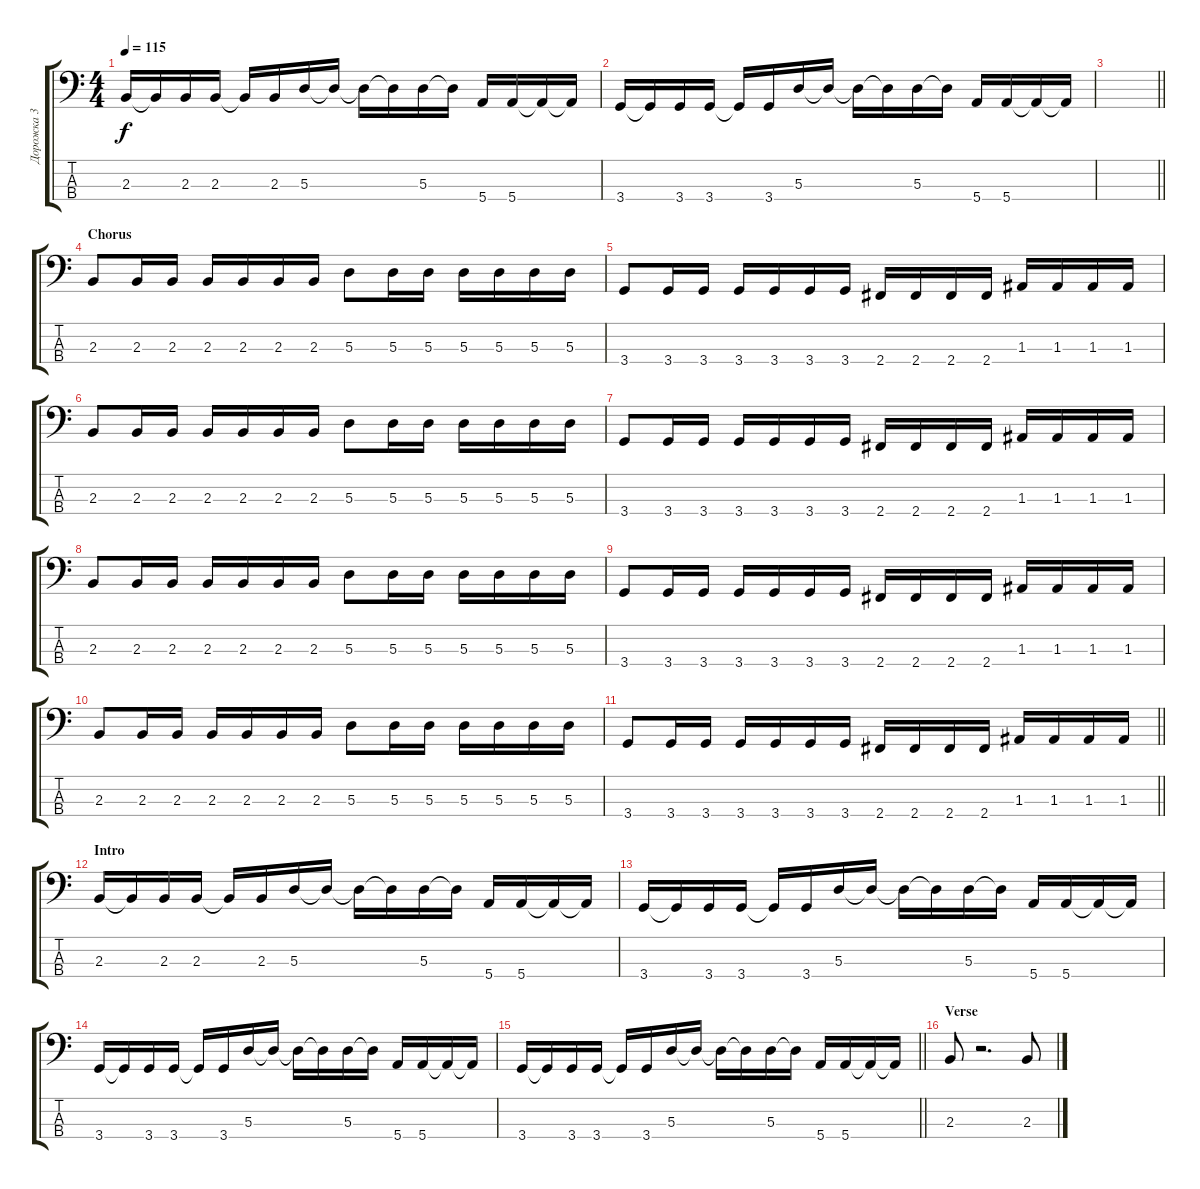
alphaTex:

\track ("Дорожка 3" "Дорожка 3") {instrument electricbassfinger}
\staff {score tabs}
\tuning (G2 D2 A1 E1) {hide}
\ts (4 4)
\tempo 115
\clef f4
\ks c
2.3.16{dy f} 2.3{t}.16 2.3.16 2.3.16 2.3{t}.16 2.3.16 5.3.16 5.3{t}.16 5.3{t}.16 5.3{t}.16 5.3.16 5.3{t}.16 5.4.16 5.4.16 5.4{t}.16 5.4{t}.16 |
3.4.16 3.4{t}.16 3.4.16 3.4.16 3.4{t}.16 3.4.16 5.3.16 5.3{t}.16 5.3{t}.16 5.3{t}.16 5.3.16 5.3{t}.16 5.4.16 5.4.16 5.4{t}.16 5.4{t}.16 |
\barLineRight lightlight
|
\section ("" "Chorus")
2.3.8 2.3.16 2.3.16 2.3.16 2.3.16 2.3.16 2.3.16 5.3.8 5.3.16 5.3.16 5.3.16 5.3.16 5.3.16 5.3.16 |
3.4.8 3.4.16 3.4.16 3.4.16 3.4.16 3.4.16 3.4.16 2.4.16 2.4.16 2.4.16 2.4.16 1.3.16 1.3.16 1.3.16 1.3.16 |
2.3.8 2.3.16 2.3.16 2.3.16 2.3.16 2.3.16 2.3.16 5.3.8 5.3.16 5.3.16 5.3.16 5.3.16 5.3.16 5.3.16 |
3.4.8 3.4.16 3.4.16 3.4.16 3.4.16 3.4.16 3.4.16 2.4.16 2.4.16 2.4.16 2.4.16 1.3.16 1.3.16 1.3.16 1.3.16 |
2.3.8 2.3.16 2.3.16 2.3.16 2.3.16 2.3.16 2.3.16 5.3.8 5.3.16 5.3.16 5.3.16 5.3.16 5.3.16 5.3.16 |
3.4.8 3.4.16 3.4.16 3.4.16 3.4.16 3.4.16 3.4.16 2.4.16 2.4.16 2.4.16 2.4.16 1.3.16 1.3.16 1.3.16 1.3.16 |
2.3.8 2.3.16 2.3.16 2.3.16 2.3.16 2.3.16 2.3.16 5.3.8 5.3.16 5.3.16 5.3.16 5.3.16 5.3.16 5.3.16 |
\barLineRight lightlight
3.4.8 3.4.16 3.4.16 3.4.16 3.4.16 3.4.16 3.4.16 2.4.16 2.4.16 2.4.16 2.4.16 1.3.16 1.3.16 1.3.16 1.3.16 |
\section ("" "Intro")
2.3.16 2.3{t}.16 2.3.16 2.3.16 2.3{t}.16 2.3.16 5.3.16 5.3{t}.16 5.3{t}.16 5.3{t}.16 5.3.16 5.3{t}.16 5.4.16 5.4.16 5.4{t}.16 5.4{t}.16 |
3.4.16 3.4{t}.16 3.4.16 3.4.16 3.4{t}.16 3.4.16 5.3.16 5.3{t}.16 5.3{t}.16 5.3{t}.16 5.3.16 5.3{t}.16 5.4.16 5.4.16 5.4{t}.16 5.4{t}.16 |
3.4.16 3.4{t}.16 3.4.16 3.4.16 3.4{t}.16 3.4.16 5.3.16 5.3{t}.16 5.3{t}.16 5.3{t}.16 5.3.16 5.3{t}.16 5.4.16 5.4.16 5.4{t}.16 5.4{t}.16 |
\barLineRight lightlight
3.4.16 3.4{t}.16 3.4.16 3.4.16 3.4{t}.16 3.4.16 5.3.16 5.3{t}.16 5.3{t}.16 5.3{t}.16 5.3.16 5.3{t}.16 5.4.16 5.4.16 5.4{t}.16 5.4{t}.16 |
\section ("" "Verse")
2.3.8 r.2{d} 2.3.8
